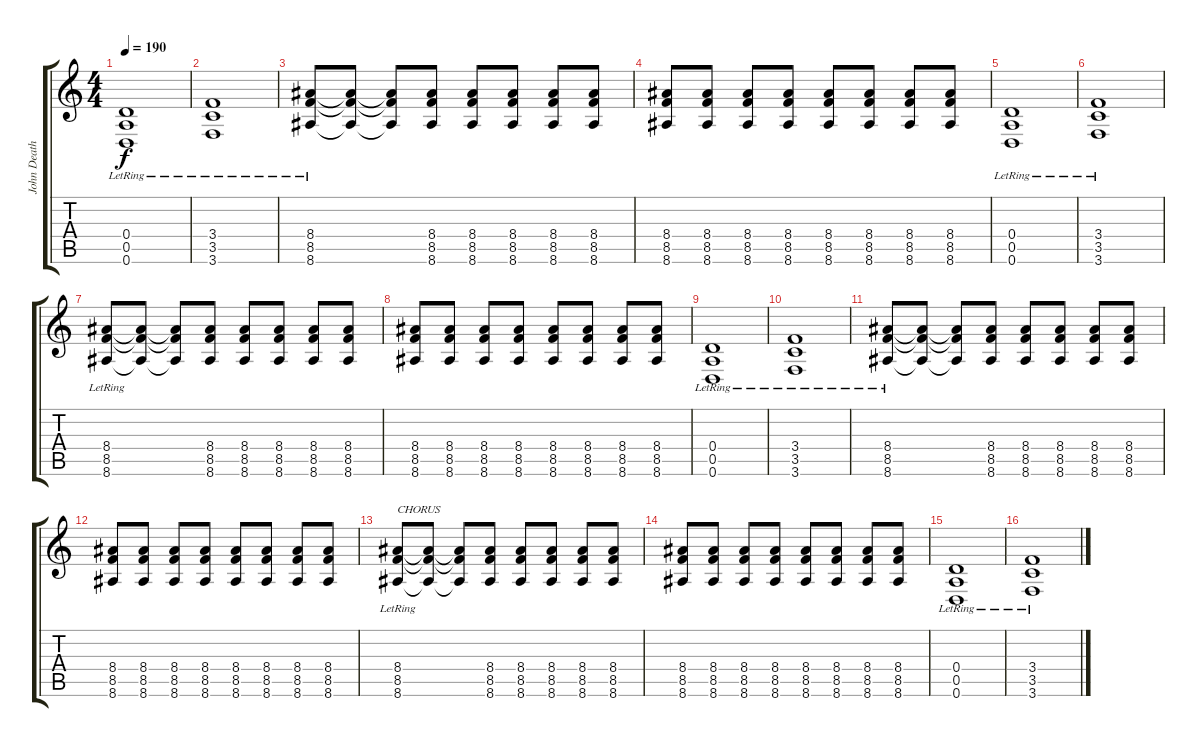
\track ("John Death" "John Death") {instrument overdrivenguitar}
\staff {score tabs}
\tuning (E4 B3 G3 D3 A2 D2) {hide}
\ts (4 4)
\tempo 190
\clef g2
\ks c
(0.4{lr} 0.5{lr} 0.6{lr}).1{dy f} |
(3.4{lr} 3.5{lr} 3.6{lr}).1 |
(8.4{lr} 8.5 8.6).8 (8.4{t} 8.5{t} 8.6{t}).8 (8.4{t} 8.5{t} 8.6{t}).8 (8.4 8.5 8.6).8 (8.4 8.5 8.6).8 (8.4 8.5 8.6).8 (8.4 8.5 8.6).8 (8.4 8.5 8.6).8 |
(8.4 8.5 8.6).8 (8.4 8.5 8.6).8 (8.4 8.5 8.6).8 (8.4 8.5 8.6).8 (8.4 8.5 8.6).8 (8.4 8.5 8.6).8 (8.4 8.5 8.6).8 (8.4 8.5 8.6).8 |
(0.4{lr} 0.5{lr} 0.6{lr}).1 |
(3.4{lr} 3.5{lr} 3.6{lr}).1 |
(8.4{lr} 8.5 8.6).8 (8.4{t} 8.5{t} 8.6{t}).8 (8.4{t} 8.5{t} 8.6{t}).8 (8.4 8.5 8.6).8 (8.4 8.5 8.6).8 (8.4 8.5 8.6).8 (8.4 8.5 8.6).8 (8.4 8.5 8.6).8 |
(8.4 8.5 8.6).8 (8.4 8.5 8.6).8 (8.4 8.5 8.6).8 (8.4 8.5 8.6).8 (8.4 8.5 8.6).8 (8.4 8.5 8.6).8 (8.4 8.5 8.6).8 (8.4 8.5 8.6).8 |
(0.4{lr} 0.5{lr} 0.6{lr}).1 |
(3.4{lr} 3.5{lr} 3.6{lr}).1 |
(8.4{lr} 8.5 8.6).8 (8.4{t} 8.5{t} 8.6{t}).8 (8.4{t} 8.5{t} 8.6{t}).8 (8.4 8.5 8.6).8 (8.4 8.5 8.6).8 (8.4 8.5 8.6).8 (8.4 8.5 8.6).8 (8.4 8.5 8.6).8 |
(8.4 8.5 8.6).8 (8.4 8.5 8.6).8 (8.4 8.5 8.6).8 (8.4 8.5 8.6).8 (8.4 8.5 8.6).8 (8.4 8.5 8.6).8 (8.4 8.5 8.6).8 (8.4 8.5 8.6).8 |
(8.4{lr} 8.5 8.6).8{txt "CHORUS"} (8.4{t} 8.5{t} 8.6{t}).8 (8.4{t} 8.5{t} 8.6{t}).8 (8.4 8.5 8.6).8 (8.4 8.5 8.6).8 (8.4 8.5 8.6).8 (8.4 8.5 8.6).8 (8.4 8.5 8.6).8 |
(8.4 8.5 8.6).8 (8.4 8.5 8.6).8 (8.4 8.5 8.6).8 (8.4 8.5 8.6).8 (8.4 8.5 8.6).8 (8.4 8.5 8.6).8 (8.4 8.5 8.6).8 (8.4 8.5 8.6).8 |
(0.4{lr} 0.5{lr} 0.6{lr}).1 |
(3.4{lr} 3.5{lr} 3.6{lr}).1
